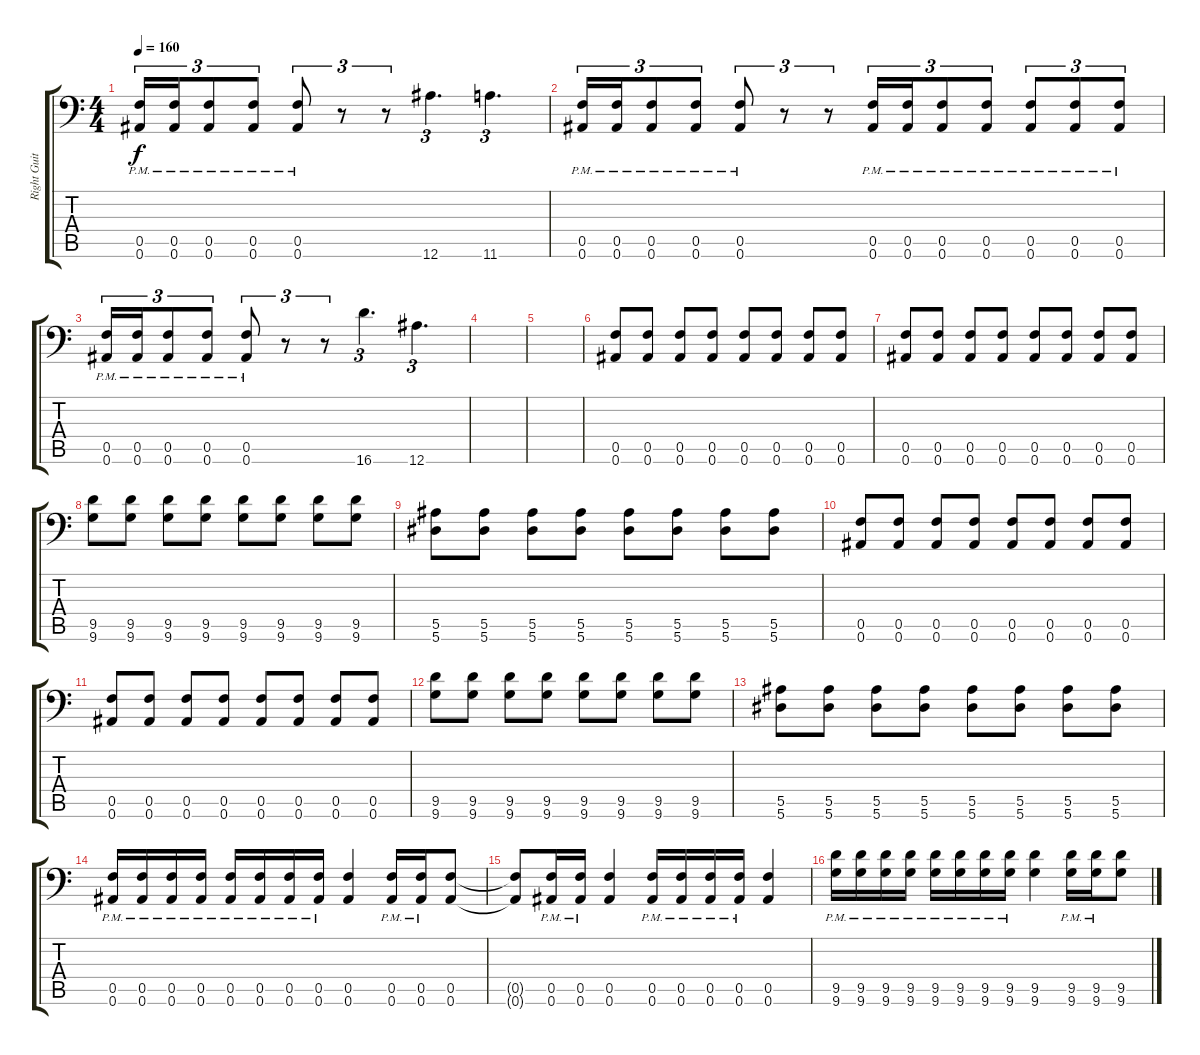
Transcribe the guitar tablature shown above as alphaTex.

\track ("Right Guitar" "Right Guit") {instrument overdrivenguitar}
\staff {score tabs}
\tuning (C4 G3 Eb3 Bb2 F2 Bb1) {hide}
\ts (4 4)
\tempo 160
\clef f4
\ks c
(0.5{pm} 0.6{pm}).16{tu (3 2) dy f} (0.5{pm} 0.6{pm}).16{tu (3 2)} (0.5{pm} 0.6{pm}).8{tu (3 2)} (0.5{pm} 0.6{pm}).8{tu (3 2)} (0.5{pm} 0.6{pm}).8{tu (3 2)} r.8{tu (3 2)} r.8{tu (3 2)} 12.6.4{d tu (3 2)} 11.6.4{d tu (3 2)} |
(0.5{pm} 0.6{pm}).16{tu (3 2)} (0.5{pm} 0.6{pm}).16{tu (3 2)} (0.5{pm} 0.6{pm}).8{tu (3 2)} (0.5{pm} 0.6{pm}).8{tu (3 2)} (0.5{pm} 0.6{pm}).8{tu (3 2)} r.8{tu (3 2)} r.8{tu (3 2)} (0.5{pm} 0.6{pm}).16{tu (3 2)} (0.5{pm} 0.6{pm}).16{tu (3 2)} (0.5{pm} 0.6{pm}).8{tu (3 2)} (0.5{pm} 0.6{pm}).8{tu (3 2)} (0.5{pm} 0.6{pm}).8{tu (3 2)} (0.5{pm} 0.6{pm}).8{tu (3 2)} (0.5{pm} 0.6{pm}).8{tu (3 2)} |
(0.5{pm} 0.6{pm}).16{tu (3 2)} (0.5{pm} 0.6{pm}).16{tu (3 2)} (0.5{pm} 0.6{pm}).8{tu (3 2)} (0.5{pm} 0.6{pm}).8{tu (3 2)} (0.5{pm} 0.6{pm}).8{tu (3 2)} r.8{tu (3 2)} r.8{tu (3 2)} 16.6.4{d tu (3 2)} 12.6.4{d tu (3 2)} |
|
|
(0.5 0.6).8 (0.5 0.6).8 (0.5 0.6).8 (0.5 0.6).8 (0.5 0.6).8 (0.5 0.6).8 (0.5 0.6).8 (0.5 0.6).8 |
(0.5 0.6).8 (0.5 0.6).8 (0.5 0.6).8 (0.5 0.6).8 (0.5 0.6).8 (0.5 0.6).8 (0.5 0.6).8 (0.5 0.6).8 |
(9.5 9.6).8 (9.5 9.6).8 (9.5 9.6).8 (9.5 9.6).8 (9.5 9.6).8 (9.5 9.6).8 (9.5 9.6).8 (9.5 9.6).8 |
(5.5 5.6).8 (5.5 5.6).8 (5.5 5.6).8 (5.5 5.6).8 (5.5 5.6).8 (5.5 5.6).8 (5.5 5.6).8 (5.5 5.6).8 |
(0.5 0.6).8 (0.5 0.6).8 (0.5 0.6).8 (0.5 0.6).8 (0.5 0.6).8 (0.5 0.6).8 (0.5 0.6).8 (0.5 0.6).8 |
(0.5 0.6).8 (0.5 0.6).8 (0.5 0.6).8 (0.5 0.6).8 (0.5 0.6).8 (0.5 0.6).8 (0.5 0.6).8 (0.5 0.6).8 |
(9.5 9.6).8 (9.5 9.6).8 (9.5 9.6).8 (9.5 9.6).8 (9.5 9.6).8 (9.5 9.6).8 (9.5 9.6).8 (9.5 9.6).8 |
(5.5 5.6).8 (5.5 5.6).8 (5.5 5.6).8 (5.5 5.6).8 (5.5 5.6).8 (5.5 5.6).8 (5.5 5.6).8 (5.5 5.6).8 |
(0.5{pm} 0.6{pm}).16 (0.5{pm} 0.6{pm}).16 (0.5{pm} 0.6{pm}).16 (0.5{pm} 0.6{pm}).16 (0.5{pm} 0.6{pm}).16 (0.5{pm} 0.6{pm}).16 (0.5{pm} 0.6{pm}).16 (0.5{pm} 0.6{pm}).16 (0.5 0.6).4 (0.5{pm} 0.6{pm}).16 (0.5{pm} 0.6{pm}).16 (0.5 0.6).8 |
(0.5{t} 0.6{t}).8 (0.5{pm} 0.6{pm}).16 (0.5{pm} 0.6{pm}).16 (0.5 0.6).4 (0.5{pm} 0.6{pm}).16 (0.5{pm} 0.6{pm}).16 (0.5{pm} 0.6{pm}).16 (0.5{pm} 0.6{pm}).16 (0.5 0.6).4 |
(9.5{pm} 9.6{pm}).16 (9.5{pm} 9.6{pm}).16 (9.5{pm} 9.6{pm}).16 (9.5{pm} 9.6{pm}).16 (9.5{pm} 9.6{pm}).16 (9.5{pm} 9.6{pm}).16 (9.5{pm} 9.6{pm}).16 (9.5{pm} 9.6{pm}).16 (9.5 9.6).4 (9.5{pm} 9.6{pm}).16 (9.5{pm} 9.6{pm}).16 (9.5 9.6).8
